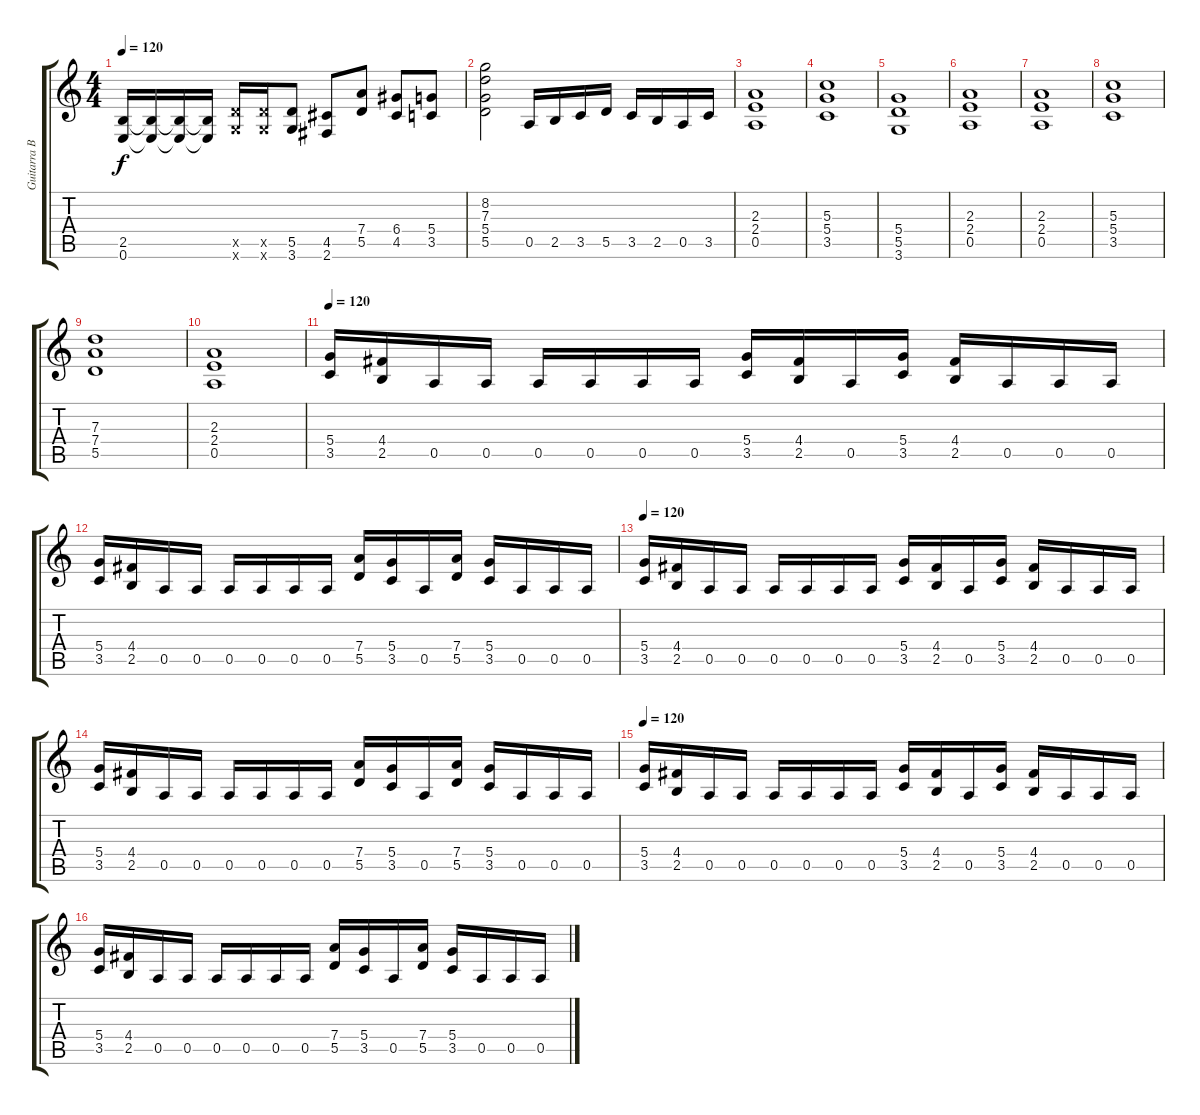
\track ("Guitarra Base" "Guitarra B") {instrument distortionguitar}
\staff {score tabs}
\tuning (E4 B3 G3 D3 A2 E2) {hide}
\ts (4 4)
\tempo 120
\clef g2
\ks c
(2.5 0.6).16{dy f} (2.5{t} 0.6{t}).16 (2.5{t} 0.6{t}).16 (2.5{t} 0.6{t}).16 (5.5{x} 3.6{x}).16 (5.5{x} 3.6{x}).16 (5.5 3.6).8 (4.5 2.6).8 (7.4 5.5).8 (6.4 4.5).8 (5.4 3.5).8 |
(8.2 7.3 5.4 5.5).2 0.5.16 2.5.16 3.5.16 5.5.16 3.5.16 2.5.16 0.5.16 3.5.16 |
(2.3 2.4 0.5).1 |
(5.3 5.4 3.5).1 |
(5.4 5.5 3.6).1 |
(2.3 2.4 0.5).1 |
(2.3 2.4 0.5).1 |
(5.3 5.4 3.5).1 |
(7.3 7.4 5.5).1 |
(2.3 2.4 0.5).1 |
\tempo 120
(5.4 3.5).16 (4.4 2.5).16 0.5.16 0.5.16 0.5.16 0.5.16 0.5.16 0.5.16 (5.4 3.5).16 (4.4 2.5).16 0.5.16 (5.4 3.5).16 (4.4 2.5).16 0.5.16 0.5.16 0.5.16 |
(5.4 3.5).16 (4.4 2.5).16 0.5.16 0.5.16 0.5.16 0.5.16 0.5.16 0.5.16 (7.4 5.5).16 (5.4 3.5).16 0.5.16 (7.4 5.5).16 (5.4 3.5).16 0.5.16 0.5.16 0.5.16 |
\tempo 120
(5.4 3.5).16 (4.4 2.5).16 0.5.16 0.5.16 0.5.16 0.5.16 0.5.16 0.5.16 (5.4 3.5).16 (4.4 2.5).16 0.5.16 (5.4 3.5).16 (4.4 2.5).16 0.5.16 0.5.16 0.5.16 |
(5.4 3.5).16 (4.4 2.5).16 0.5.16 0.5.16 0.5.16 0.5.16 0.5.16 0.5.16 (7.4 5.5).16 (5.4 3.5).16 0.5.16 (7.4 5.5).16 (5.4 3.5).16 0.5.16 0.5.16 0.5.16 |
\tempo 120
(5.4 3.5).16 (4.4 2.5).16 0.5.16 0.5.16 0.5.16 0.5.16 0.5.16 0.5.16 (5.4 3.5).16 (4.4 2.5).16 0.5.16 (5.4 3.5).16 (4.4 2.5).16 0.5.16 0.5.16 0.5.16 |
(5.4 3.5).16 (4.4 2.5).16 0.5.16 0.5.16 0.5.16 0.5.16 0.5.16 0.5.16 (7.4 5.5).16 (5.4 3.5).16 0.5.16 (7.4 5.5).16 (5.4 3.5).16 0.5.16 0.5.16 0.5.16
